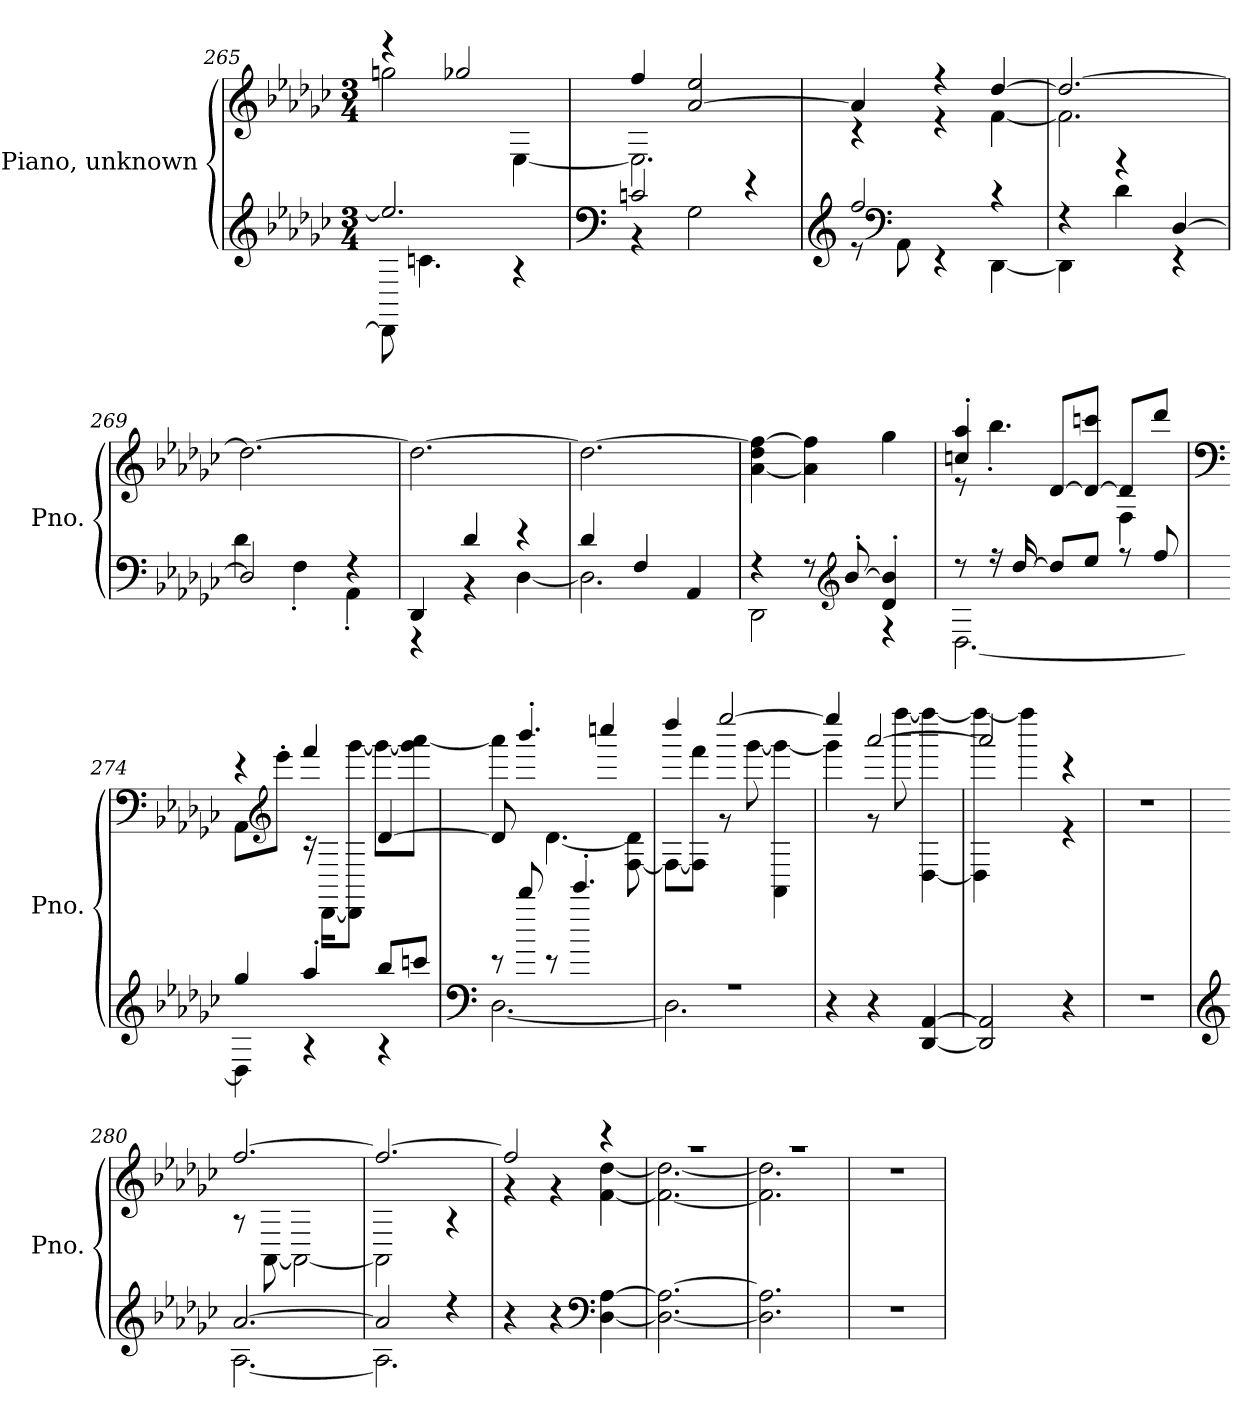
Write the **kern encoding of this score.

**kern	**kern
*part1	*part1
*staff2	*staff1
*I"Piano, unknown	*
*I'Pno.	*
*clefG2	*clefG2
*k[b-e-a-d-g-c-]	*k[b-e-a-d-g-c-]
*M3/4	*M3/4
=265	=265
*^	*^
2.ee-/]	8DD-\]	4r	2ggn\
.	4.cn\	.	.
.	.	2gg-X/	.
.	4r	.	[4E-\
=266	=266	=266	=266
*clefF4	*	*	*
2cn/	4r	4ff/	2.E-\]
.	2G-\	[2a-/ 2ee-/	.
4r	.	.	.
=267	=267	=267	=267
*clefG2	*	*	*
2ff/	8r	4a-/]	4r
*clefF4	*	*	*
.	8AA-\	.	.
.	4r	4r	4r
4r	[4DD-\	[4dd-/	[4f\
=268	=268	=268	=268
4r	4DD-\]	2.dd-/_	2.f\]
4r	4d-\	.	.
[4D-/	4r	.	.
*	*	*v	*v
=269	=269	=269
2D-/]	4d-\	2.dd-\_
.	4F'\	.
4r	4AA-'\	.
!!LO:PB:g=z
=270	=270	=270
4DD-/	4r	2.dd-\_
4d-/	4r	.
4r	[4D-\	.
=271	=271	=271
4d-/	2.D-\]	2.dd-\_
4F/	.	.
4AA-/	.	.
=272	=272	=272
4r	2DD-\	[4a-\ 4dd-\] [4ff\
8r	.	4a-\] 4ff\]
*clefG2	*	*
[8b-'/	.	.
4d-/' 4b-/]'	4r	4gg-\
=273	=273	=273
*	*	*^
8r	[2.D-\	4ccn/' 4aa-/'	8r
16r	.	.	4.bb-'\
[16dd-/	.	.	.
8dd-/L]	.	[8d-/L	.
8ee-/J	.	8d-/_ 8cccn/J	.
8r	.	8d-/L]	4F\
8ff/	.	8ddd-/J	.
=274	=274	=274	=274
*	*	*clefF4	*
4gg-/	4D-\]	4r	8AA-\L
*	*	*clefG2	*
.	.	.	8eee-'\J
4aa-'/	4r	4fff/	16r
.	.	.	[16DD-\KL
.	.	.	8DD-\] [8ggg-\J
8bb-/L	4r	[4d-/	8ggg-\L_
8cccn/J	.	.	8ggg-\] [8aaa-\J
!!LO:LB:g=z	!!
=275	=275	=275	=275
*clefF4	*	*	*
8r	[2.D-\	8d-/]	4aaa-\]
8ddd-/	.	4.bbb-'/	.
8r	.	.	[4.d-\
4.eee-'/	.	.	.
.	.	4ccccn/	.
.	.	.	[8F\ 8d-\]
=276	=276	=276	=276
2.r	2.D-\]	4dddd-/	8F\L_
.	.	.	8F\] 8fff\J
.	.	[2eeee-/	8r
.	.	.	[8ggg-\
.	.	.	4AA-\ 4ggg-\_
*v	*v	*	*
=277	=277	=277
4r	4eeee-/]	4ggg-\]
4r	[2aaa-/	8r
.	.	[8ffff\
[4DD-/ [4AA-/	.	[4D-\ 4ffff\_
=278	=278	=278
2DD-/] 2AA-/]	2aaa-/]	4D-\] 4ffff\_
.	.	4ffff\]
4r	4r	4r
*	*v	*v
=279	=279
2.r	2.r
=280	=280
*clefG2	*
*^	*^
[2.a-/	[2.A-\	[2.ff/	8r
.	.	.	[8AA-\
.	.	.	2AA-\_
=281	=281	=281	=281
2a-/]	2.A-\]	2.ff/_	2AA-\]
4r	.	.	4r
*v	*v	*	*
!!LO:LB:g=z	!!
=282	=282	=282
4r	2ff/]	4r
4r	.	4r
*clefF4	*	*
[4D-\ [4A-\	4r	[4f\ [4dd-\
=283	=283	=283
2.D-\_ 2.A-\_	2.r	2.f\_ 2.dd-\_
=284	=284	=284
2.D-\] 2.A-\]	2.r	2.f\] 2.dd-\]
*	*v	*v
=285	=285
2.r	2.r
=	=
*-	*-
